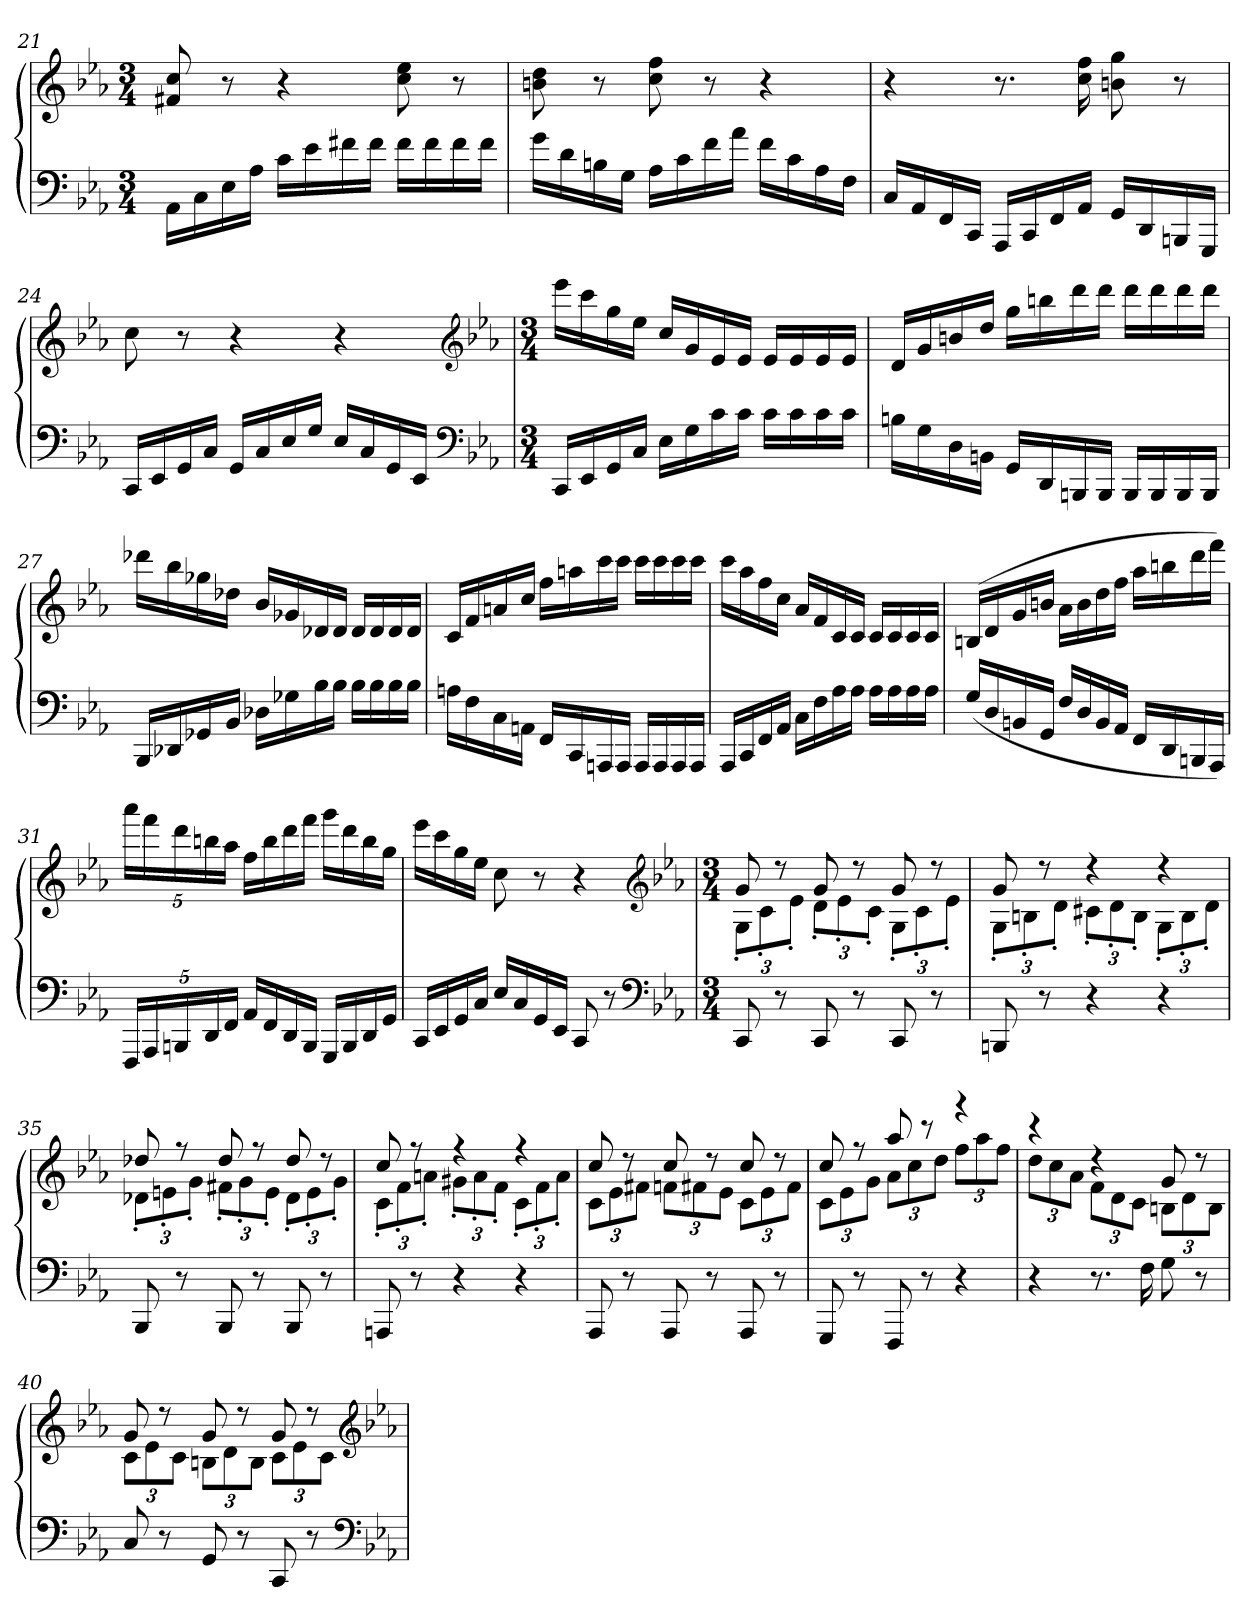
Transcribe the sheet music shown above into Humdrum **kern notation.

**kern	**kern
*part1	*part1
*staff2	*staff1
*clefF4	*clefG2
*k[b-e-a-]	*k[b-e-a-]
*c:	*c:
*M3/4	*M3/4
=21	=21
16AA-LL	8f#X 8cc
16C	.
16E-	8r
16A-JJ	.
16cLL	4r
16e-	.
16f#X	.
16f#JJ	.
16f#LL	8cc 8ee-
16f#	.
16f#	8r
16f#JJ	.
=22	=22
16gLL	8bn 8dd
16d	.
16Bn	8r
16GJJ	.
16A-LL	8cc 8ff
16c	.
16f	8r
16a-JJ	.
16fLL	4r
16c	.
16A-	.
16FJJ	.
=23	=23
16CLL	4r
16AA-	.
16FF	.
16CCJJ	.
16AAA-LL	8.r
16CC	.
16FF	.
16AA-JJ	16cc 16ff
16GGLL	8bn 8gg
16DD	.
16BBBn	8r
16GGGJJ	.
=24	=24
16CCLL	8cc
16EE-	.
16GG	8r
16CJJ	.
16GGLL	4r
16C	.
16E-	.
16GJJ	.
16E-LL	4r
16C	.
16GG	.
16EE-JJ	.
*clefF4	*clefG2
*k[b-e-a-]	*k[b-e-a-]
*c:	*c:
=25	=25
*M3/4	*M3/4
16CCLL	16eee-LL
16EE-	16ccc
16GG	16gg
16CJJ	16ee-JJ
16E-LL	16ccLL
16G	16g
16c	16e-
16cJJ	16e-JJ
16cLL	16e-LL
16c	16e-
16c	16e-
16cJJ	16e-JJ
=26	=26
16BnLL	16dLL
16G	16g
16D	16bn
16BBnJJ	16ddJJ
16GGLL	16ggLL
16DD	16bbn
16BBBn	16ddd
16BBBJJ	16dddJJ
16BBBLL	16dddLL
16BBB	16ddd
16BBB	16ddd
16BBBJJ	16dddJJ
=27	=27
16BBB-LL	16ddd-XLL
16DD-X	16bb-
16GG-X	16gg-X
16BB-JJ	16dd-XJJ
16D-XLL	16b-LL
16G-X	16g-X
16B-	16d-X
16B-JJ	16d-JJ
16B-LL	16d-LL
16B-	16d-
16B-	16d-
16B-JJ	16d-JJ
=28	=28
16AnLL	16cLL
16F	16f
16C	16an
16AAnJJ	16ccJJ
16FFLL	16ffLL
16CC	16aan
16AAAn	16ccc
16AAAJJ	16cccJJ
16AAALL	16cccLL
16AAA	16ccc
16AAA	16ccc
16AAAJJ	16cccJJ
=29	=29
16AAA-LL	16cccLL
16CC	16aa-
16FF	16ff
16AA-JJ	16ccJJ
16CLL	16a-LL
16F	16f
16A-	16c
16A-JJ	16cJJ
16A-LL	16cLL
16A-	16c
16A-	16c
16A-JJ	16cJJ
=30	=30
(16GLL	(16BnLL
16D	16d
16BBn	16g
16GGJJ	16bnJJ
16FLL	16a-LL
16D	16b
16BB	16dd
16AA-JJ	16ffJJ
16FFLL	16aa-LL
16DD	16bbn
16BBBn	16ddd
16AAA-JJ)	16fffJJ)
=31	=31
20FFFLL	20aaa-LL
20AAA-	20fff
20BBBn	20ddd
20DD	20bbn
20FFJJ	20aa-JJ
16AA-LL	16ffLL
16FF	16bb
16DD	16ddd
16BBBJJ	16fffJJ
16GGGLL	16gggLL
16BBB	16ddd
16DD	16bb
16GGJJ	16ggJJ
=32	=32
16CCLL	16eee-LL
16EE-	16ccc
16GG	16gg
16CJJ	16ee-JJ
16E-LL	8cc
16C	.
16GG	8r
16EE-JJ	.
8CC	4r
8r	.
*clefF4	*clefG2
*k[b-e-a-]	*k[b-e-a-]
*c:	*c:
=33	=33
*M3/4	*M3/4
*	*^
8CC	8g	12G'L
.	.	12c'
8r	8r	.
.	.	12e-'J
8CC	8g	12d'L
.	.	12e-'
8r	8r	.
.	.	12c'J
8CC	8g	12G'L
.	.	12c'
8r	8r	.
.	.	12e-'J
=34	=34	=34
8BBBn	8g	12G'L
.	.	12Bn'
8r	8r	.
.	.	12d'J
4r	4r	12c#X'L
.	.	12d'
.	.	12B'J
4r	4r	12G'L
.	.	12B'
.	.	12d'J
=35	=35	=35
8BBB-	8dd-X	12d-X'L
.	.	12en'
8r	8r	.
.	.	12g'J
8BBB-	8dd-	12f#X'L
.	.	12g'
8r	8r	.
.	.	12e'J
8BBB-	8dd-	12d-'L
.	.	12e'
8r	8r	.
.	.	12g'J
=36	=36	=36
8AAAn	8cc	12c'L
.	.	12f'
8r	8r	.
.	.	12an'J
4r	4r	12g#X'L
.	.	12a'
.	.	12f'J
4r	4r	12c'L
.	.	12f'
.	.	12a'J
=37	=37	=37
8AAA-	8cc	12cL
.	.	12e-
8r	8r	.
.	.	12f#XJ
8AAA-	8cc	12fnL
.	.	12f#X
8r	8r	.
.	.	12e-J
8AAA-	8cc	12cL
.	.	12e-
8r	8r	.
.	.	12f#J
=38	=38	=38
8GGG	8cc	12cL
.	.	12e-
8r	8r	.
.	.	12gJ
8FFF	8aa-	12a-L
.	.	12cc
8r	8r	.
.	.	12ddJ
4r	4r	12ffL
.	.	12aa-
.	.	12ffJ
=39	=39	=39
4r	4r	12ddL
.	.	12cc
.	.	12a-J
8.r	4r	12fL
.	.	12d
.	.	12cJ
16F	.	.
8G	8g	12BnL
.	.	12d
8r	8r	.
.	.	12BJ
=40	=40	=40
8C	8g	12cL
.	.	12e-
8r	8r	.
.	.	12cJ
8GG	8g	12BnL
.	.	12d
8r	8r	.
.	.	12BJ
8CC	8g	12cL
.	.	12e-
8r	8r	.
.	.	12cJ
*	*v	*v
*clefF4	*clefG2
*k[b-e-a-]	*k[b-e-a-]
*c:	*c:
=	=
*-	*-
